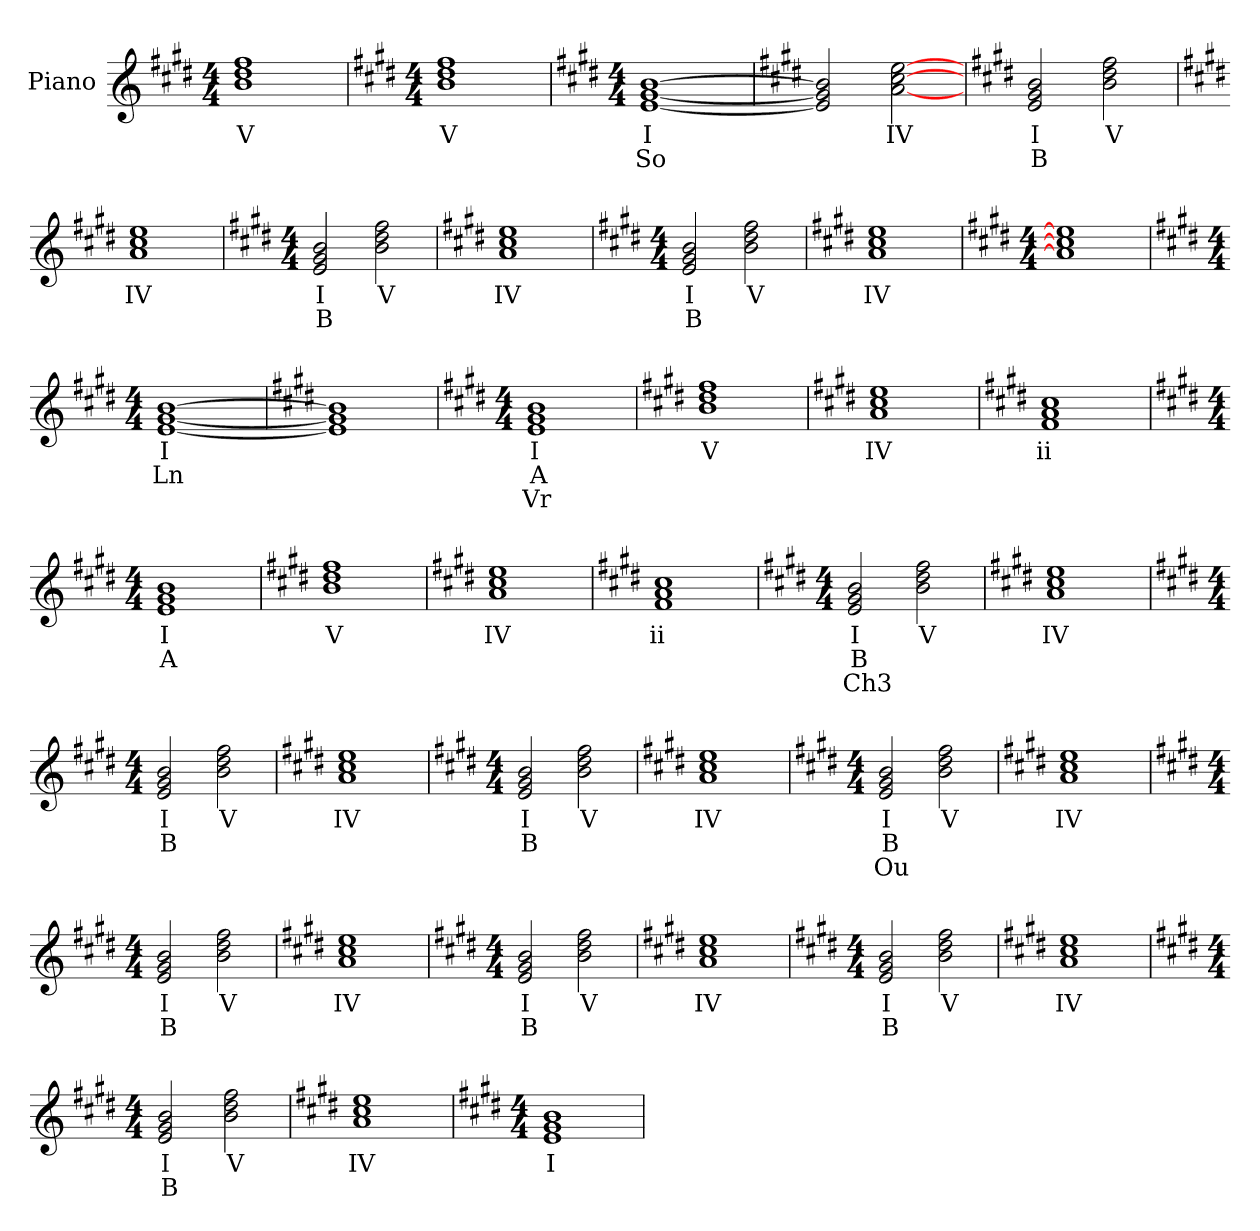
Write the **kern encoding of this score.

**kern	**text	**text	**text
*part1	*part1	*part1	*part1
*staff1	*staff1	*staff1	*staff1
*I"Piano	*	*	*
*I'Pno	*	*	*
*k[f#c#g#d#]	*	*	*
*E:	*	*	*
*M4/4	*	*	*
=	=	=	=
1b 1dd# 1ff#	V	.	.
=	=	=	=
*k[f#c#g#d#]	*	*	*
*E:	*	*	*
*M4/4	*	*	*
1b 1dd# 1ff#	V	.	.
=	=	=	=
*k[f#c#g#d#]	*	*	*
*E:	*	*	*
*M4/4	*	*	*
[1e [1g# [1b	I	So	.
=	=	=	=
*k[f#c#g#d#]	*	*	*
*E:	*	*	*
2e] 2g#] 2b]	.	.	.
[2a [2cc# [2ee	IV	.	.
=	=	=	=
*k[f#c#g#d#]	*	*	*
*E:	*	*	*
2e 2g# 2b	I	B	.
2b 2dd# 2ff#	V	.	.
=	=	=	=
*k[f#c#g#d#]	*	*	*
*E:	*	*	*
1a 1cc# 1ee	IV	.	.
=	=	=	=
*k[f#c#g#d#]	*	*	*
*E:	*	*	*
*M4/4	*	*	*
2e 2g# 2b	I	B	.
2b 2dd# 2ff#	V	.	.
=	=	=	=
*k[f#c#g#d#]	*	*	*
*E:	*	*	*
1a 1cc# 1ee	IV	.	.
=	=	=	=
*k[f#c#g#d#]	*	*	*
*E:	*	*	*
*M4/4	*	*	*
2e 2g# 2b	I	B	.
2b 2dd# 2ff#	V	.	.
=	=	=	=
*k[f#c#g#d#]	*	*	*
*E:	*	*	*
1a 1cc# 1ee	IV	.	.
=	=	=	=
*k[f#c#g#d#]	*	*	*
*E:	*	*	*
*M4/4	*	*	*
1a] 1cc#] 1ee]	.	.	.
=	=	=	=
*k[f#c#g#d#]	*	*	*
*E:	*	*	*
*M4/4	*	*	*
[1e [1g# [1b	I	Ln	.
=	=	=	=
*k[f#c#g#d#]	*	*	*
*E:	*	*	*
1e] 1g#] 1b]	.	.	.
=	=	=	=
*k[f#c#g#d#]	*	*	*
*E:	*	*	*
*M4/4	*	*	*
1e 1g# 1b	I	A	Vr
=	=	=	=
*k[f#c#g#d#]	*	*	*
*E:	*	*	*
1b 1dd# 1ff#	V	.	.
=	=	=	=
*k[f#c#g#d#]	*	*	*
*E:	*	*	*
1a 1cc# 1ee	IV	.	.
=	=	=	=
*k[f#c#g#d#]	*	*	*
*E:	*	*	*
1f# 1a 1cc#	ii	.	.
=	=	=	=
*k[f#c#g#d#]	*	*	*
*E:	*	*	*
*M4/4	*	*	*
1e 1g# 1b	I	A	.
=	=	=	=
*k[f#c#g#d#]	*	*	*
*E:	*	*	*
1b 1dd# 1ff#	V	.	.
=	=	=	=
*k[f#c#g#d#]	*	*	*
*E:	*	*	*
1a 1cc# 1ee	IV	.	.
=	=	=	=
*k[f#c#g#d#]	*	*	*
*E:	*	*	*
1f# 1a 1cc#	ii	.	.
=	=	=	=
*k[f#c#g#d#]	*	*	*
*E:	*	*	*
*M4/4	*	*	*
2e 2g# 2b	I	B	Ch3
2b 2dd# 2ff#	V	.	.
=	=	=	=
*k[f#c#g#d#]	*	*	*
*E:	*	*	*
1a 1cc# 1ee	IV	.	.
=	=	=	=
*k[f#c#g#d#]	*	*	*
*E:	*	*	*
*M4/4	*	*	*
2e 2g# 2b	I	B	.
2b 2dd# 2ff#	V	.	.
=	=	=	=
*k[f#c#g#d#]	*	*	*
*E:	*	*	*
1a 1cc# 1ee	IV	.	.
=	=	=	=
*k[f#c#g#d#]	*	*	*
*E:	*	*	*
*M4/4	*	*	*
2e 2g# 2b	I	B	.
2b 2dd# 2ff#	V	.	.
=	=	=	=
*k[f#c#g#d#]	*	*	*
*E:	*	*	*
1a 1cc# 1ee	IV	.	.
=	=	=	=
*k[f#c#g#d#]	*	*	*
*E:	*	*	*
*M4/4	*	*	*
2e 2g# 2b	I	B	Ou
2b 2dd# 2ff#	V	.	.
=	=	=	=
*k[f#c#g#d#]	*	*	*
*E:	*	*	*
1a 1cc# 1ee	IV	.	.
=	=	=	=
*k[f#c#g#d#]	*	*	*
*E:	*	*	*
*M4/4	*	*	*
2e 2g# 2b	I	B	.
2b 2dd# 2ff#	V	.	.
=	=	=	=
*k[f#c#g#d#]	*	*	*
*E:	*	*	*
1a 1cc# 1ee	IV	.	.
=	=	=	=
*k[f#c#g#d#]	*	*	*
*E:	*	*	*
*M4/4	*	*	*
2e 2g# 2b	I	B	.
2b 2dd# 2ff#	V	.	.
=	=	=	=
*k[f#c#g#d#]	*	*	*
*E:	*	*	*
1a 1cc# 1ee	IV	.	.
=	=	=	=
*k[f#c#g#d#]	*	*	*
*E:	*	*	*
*M4/4	*	*	*
2e 2g# 2b	I	B	.
2b 2dd# 2ff#	V	.	.
=	=	=	=
*k[f#c#g#d#]	*	*	*
*E:	*	*	*
1a 1cc# 1ee	IV	.	.
=	=	=	=
*k[f#c#g#d#]	*	*	*
*E:	*	*	*
*M4/4	*	*	*
2e 2g# 2b	I	B	.
2b 2dd# 2ff#	V	.	.
=	=	=	=
*k[f#c#g#d#]	*	*	*
*E:	*	*	*
1a 1cc# 1ee	IV	.	.
=	=	=	=
*k[f#c#g#d#]	*	*	*
*E:	*	*	*
*M4/4	*	*	*
1e 1g# 1b	I	.	.
=	=	=	=
*-	*-	*-	*-
